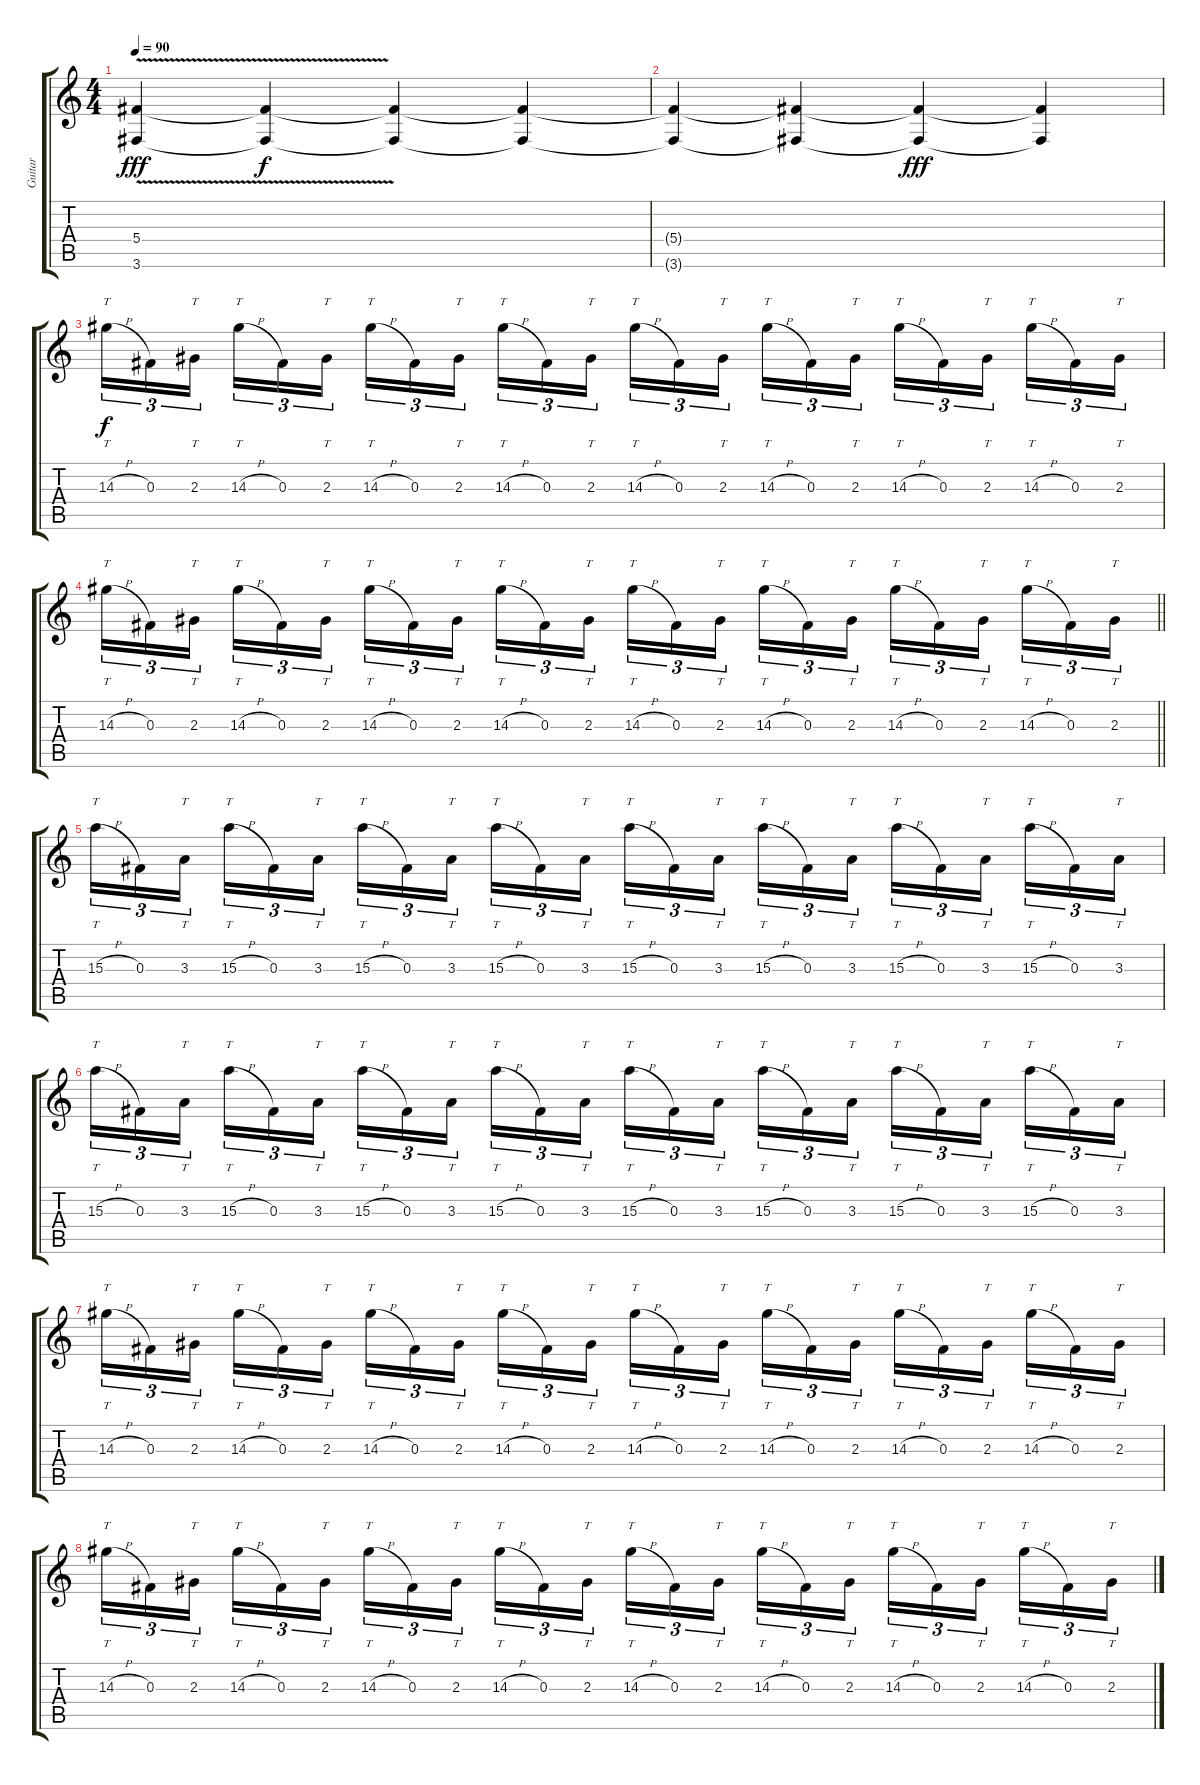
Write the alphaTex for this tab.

\track ("Guitar" "Guitar") {instrument electricguitarclean}
\staff {score tabs}
\tuning (Eb4 Bb3 Gb3 Db3 Ab2 Eb2) {hide}
\ts (4 4)
\section ("" "")
\tempo 90
\clef g2
\ks c
(5.4{v} 3.6{v}).4{dy fff} (5.4{t} 3.6{t}).4{dy f} (5.4{t} 3.6{t}).4 (5.4{t} 3.6{t}).4 |
(5.4{t} 3.6{t}).4 (5.4{t} 3.6{t}).4 (5.4{t} 3.6{t}).4{dy fff} (5.4{t} 3.6{t}).4 |
14.3{h}.16{tt tu (3 2) dy f} 0.3.16{tu (3 2)} 2.3.16{tt tu (3 2) beam splitsecondary} 14.3{h}.16{tt tu (3 2)} 0.3.16{tu (3 2)} 2.3.16{tt tu (3 2)} 14.3{h}.16{tt tu (3 2)} 0.3.16{tu (3 2)} 2.3.16{tt tu (3 2) beam splitsecondary} 14.3{h}.16{tt tu (3 2)} 0.3.16{tu (3 2)} 2.3.16{tt tu (3 2)} 14.3{h}.16{tt tu (3 2)} 0.3.16{tu (3 2)} 2.3.16{tt tu (3 2) beam splitsecondary} 14.3{h}.16{tt tu (3 2)} 0.3.16{tu (3 2)} 2.3.16{tt tu (3 2)} 14.3{h}.16{tt tu (3 2)} 0.3.16{tu (3 2)} 2.3.16{tt tu (3 2) beam splitsecondary} 14.3{h}.16{tt tu (3 2)} 0.3.16{tu (3 2)} 2.3.16{tt tu (3 2)} |
\barLineRight lightlight
14.3{h}.16{tt tu (3 2)} 0.3.16{tu (3 2)} 2.3.16{tt tu (3 2) beam splitsecondary} 14.3{h}.16{tt tu (3 2)} 0.3.16{tu (3 2)} 2.3.16{tt tu (3 2)} 14.3{h}.16{tt tu (3 2)} 0.3.16{tu (3 2)} 2.3.16{tt tu (3 2) beam splitsecondary} 14.3{h}.16{tt tu (3 2)} 0.3.16{tu (3 2)} 2.3.16{tt tu (3 2)} 14.3{h}.16{tt tu (3 2)} 0.3.16{tu (3 2)} 2.3.16{tt tu (3 2) beam splitsecondary} 14.3{h}.16{tt tu (3 2)} 0.3.16{tu (3 2)} 2.3.16{tt tu (3 2)} 14.3{h}.16{tt tu (3 2)} 0.3.16{tu (3 2)} 2.3.16{tt tu (3 2) beam splitsecondary} 14.3{h}.16{tt tu (3 2)} 0.3.16{tu (3 2)} 2.3.16{tt tu (3 2)} |
\section ("" "")
15.3{h}.16{tt tu (3 2)} 0.3.16{tu (3 2)} 3.3.16{tt tu (3 2) beam splitsecondary} 15.3{h}.16{tt tu (3 2)} 0.3.16{tu (3 2)} 3.3.16{tt tu (3 2)} 15.3{h}.16{tt tu (3 2)} 0.3.16{tu (3 2)} 3.3.16{tt tu (3 2) beam splitsecondary} 15.3{h}.16{tt tu (3 2)} 0.3.16{tu (3 2)} 3.3.16{tt tu (3 2)} 15.3{h}.16{tt tu (3 2)} 0.3.16{tu (3 2)} 3.3.16{tt tu (3 2) beam splitsecondary} 15.3{h}.16{tt tu (3 2)} 0.3.16{tu (3 2)} 3.3.16{tt tu (3 2)} 15.3{h}.16{tt tu (3 2)} 0.3.16{tu (3 2)} 3.3.16{tt tu (3 2) beam splitsecondary} 15.3{h}.16{tt tu (3 2)} 0.3.16{tu (3 2)} 3.3.16{tt tu (3 2)} |
15.3{h}.16{tt tu (3 2)} 0.3.16{tu (3 2)} 3.3.16{tt tu (3 2) beam splitsecondary} 15.3{h}.16{tt tu (3 2)} 0.3.16{tu (3 2)} 3.3.16{tt tu (3 2)} 15.3{h}.16{tt tu (3 2)} 0.3.16{tu (3 2)} 3.3.16{tt tu (3 2) beam splitsecondary} 15.3{h}.16{tt tu (3 2)} 0.3.16{tu (3 2)} 3.3.16{tt tu (3 2)} 15.3{h}.16{tt tu (3 2)} 0.3.16{tu (3 2)} 3.3.16{tt tu (3 2) beam splitsecondary} 15.3{h}.16{tt tu (3 2)} 0.3.16{tu (3 2)} 3.3.16{tt tu (3 2)} 15.3{h}.16{tt tu (3 2)} 0.3.16{tu (3 2)} 3.3.16{tt tu (3 2) beam splitsecondary} 15.3{h}.16{tt tu (3 2)} 0.3.16{tu (3 2)} 3.3.16{tt tu (3 2)} |
14.3{h}.16{tt tu (3 2)} 0.3.16{tu (3 2)} 2.3.16{tt tu (3 2) beam splitsecondary} 14.3{h}.16{tt tu (3 2)} 0.3.16{tu (3 2)} 2.3.16{tt tu (3 2)} 14.3{h}.16{tt tu (3 2)} 0.3.16{tu (3 2)} 2.3.16{tt tu (3 2) beam splitsecondary} 14.3{h}.16{tt tu (3 2)} 0.3.16{tu (3 2)} 2.3.16{tt tu (3 2)} 14.3{h}.16{tt tu (3 2)} 0.3.16{tu (3 2)} 2.3.16{tt tu (3 2) beam splitsecondary} 14.3{h}.16{tt tu (3 2)} 0.3.16{tu (3 2)} 2.3.16{tt tu (3 2)} 14.3{h}.16{tt tu (3 2)} 0.3.16{tu (3 2)} 2.3.16{tt tu (3 2) beam splitsecondary} 14.3{h}.16{tt tu (3 2)} 0.3.16{tu (3 2)} 2.3.16{tt tu (3 2)} |
14.3{h}.16{tt tu (3 2)} 0.3.16{tu (3 2)} 2.3.16{tt tu (3 2) beam splitsecondary} 14.3{h}.16{tt tu (3 2)} 0.3.16{tu (3 2)} 2.3.16{tt tu (3 2)} 14.3{h}.16{tt tu (3 2)} 0.3.16{tu (3 2)} 2.3.16{tt tu (3 2) beam splitsecondary} 14.3{h}.16{tt tu (3 2)} 0.3.16{tu (3 2)} 2.3.16{tt tu (3 2)} 14.3{h}.16{tt tu (3 2)} 0.3.16{tu (3 2)} 2.3.16{tt tu (3 2) beam splitsecondary} 14.3{h}.16{tt tu (3 2)} 0.3.16{tu (3 2)} 2.3.16{tt tu (3 2)} 14.3{h}.16{tt tu (3 2)} 0.3.16{tu (3 2)} 2.3.16{tt tu (3 2) beam splitsecondary} 14.3{h}.16{tt tu (3 2)} 0.3.16{tu (3 2)} 2.3.16{tt tu (3 2)}
